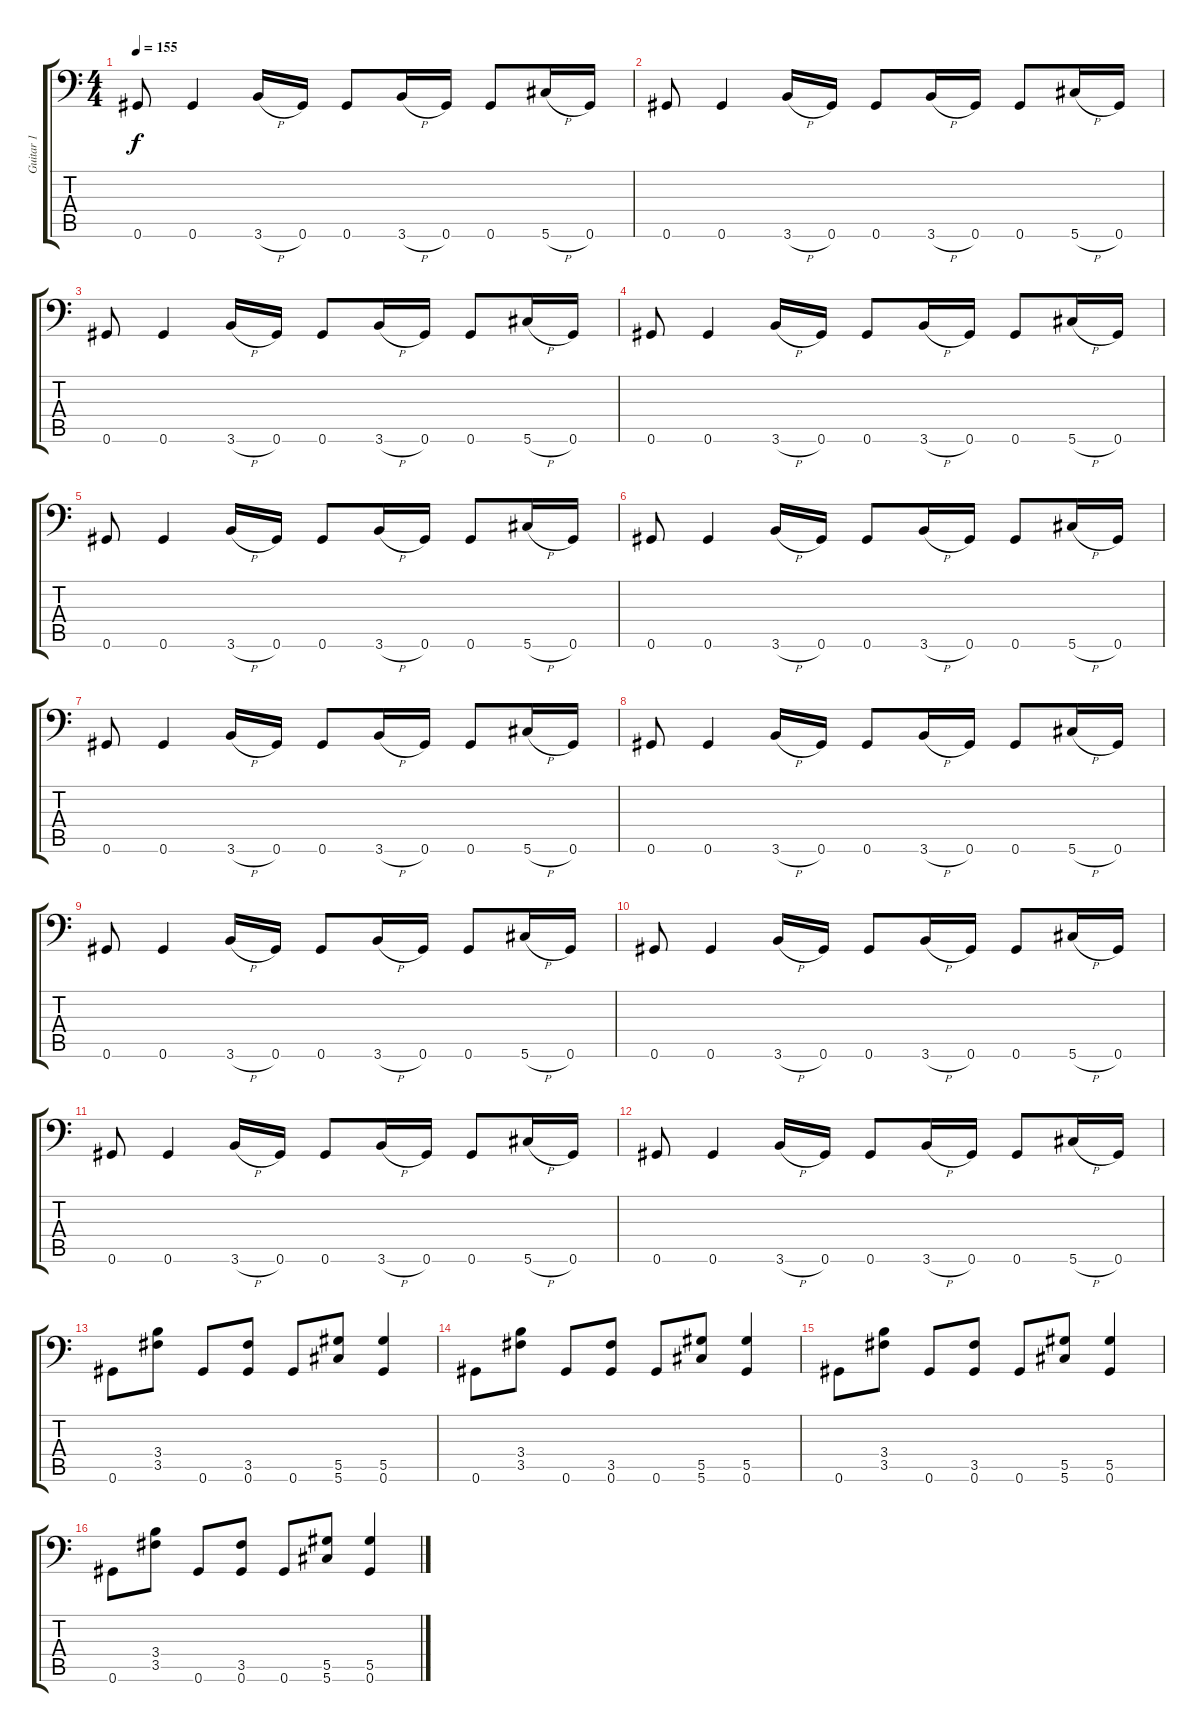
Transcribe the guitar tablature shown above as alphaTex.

\track ("Guitar 1" "Guitar 1") {instrument overdrivenguitar}
\staff {score tabs}
\tuning (Bb3 F3 Db3 Ab2 Eb2 Ab1) {hide}
\ts (4 4)
\tempo 155
\clef f4
\ks c
0.6.8{dy f instrument overdrivenguitar} 0.6.4 3.6{h}.16 0.6.16 0.6.8 3.6{h}.16 0.6.16 0.6.8 5.6{h}.16 0.6.16 |
0.6.8 0.6.4 3.6{h}.16 0.6.16 0.6.8 3.6{h}.16 0.6.16 0.6.8 5.6{h}.16 0.6.16 |
0.6.8 0.6.4 3.6{h}.16 0.6.16 0.6.8 3.6{h}.16 0.6.16 0.6.8 5.6{h}.16 0.6.16 |
0.6.8 0.6.4 3.6{h}.16 0.6.16 0.6.8 3.6{h}.16 0.6.16 0.6.8 5.6{h}.16 0.6.16 |
0.6.8 0.6.4 3.6{h}.16 0.6.16 0.6.8 3.6{h}.16 0.6.16 0.6.8 5.6{h}.16 0.6.16 |
0.6.8 0.6.4 3.6{h}.16 0.6.16 0.6.8 3.6{h}.16 0.6.16 0.6.8 5.6{h}.16 0.6.16 |
0.6.8 0.6.4 3.6{h}.16 0.6.16 0.6.8 3.6{h}.16 0.6.16 0.6.8 5.6{h}.16 0.6.16 |
0.6.8 0.6.4 3.6{h}.16 0.6.16 0.6.8 3.6{h}.16 0.6.16 0.6.8 5.6{h}.16 0.6.16 |
0.6.8 0.6.4 3.6{h}.16 0.6.16 0.6.8 3.6{h}.16 0.6.16 0.6.8 5.6{h}.16 0.6.16 |
0.6.8 0.6.4 3.6{h}.16 0.6.16 0.6.8 3.6{h}.16 0.6.16 0.6.8 5.6{h}.16 0.6.16 |
0.6.8 0.6.4 3.6{h}.16 0.6.16 0.6.8 3.6{h}.16 0.6.16 0.6.8 5.6{h}.16 0.6.16 |
0.6.8 0.6.4 3.6{h}.16 0.6.16 0.6.8 3.6{h}.16 0.6.16 0.6.8 5.6{h}.16 0.6.16 |
0.6.8 (3.4 3.5).8 0.6.8 (3.5 0.6).8 0.6.8 (5.5 5.6).8 (5.5 0.6).4 |
0.6.8 (3.4 3.5).8 0.6.8 (3.5 0.6).8 0.6.8 (5.5 5.6).8 (5.5 0.6).4 |
0.6.8 (3.4 3.5).8 0.6.8 (3.5 0.6).8 0.6.8 (5.5 5.6).8 (5.5 0.6).4 |
0.6.8 (3.4 3.5).8 0.6.8 (3.5 0.6).8 0.6.8 (5.5 5.6).8 (5.5 0.6).4
